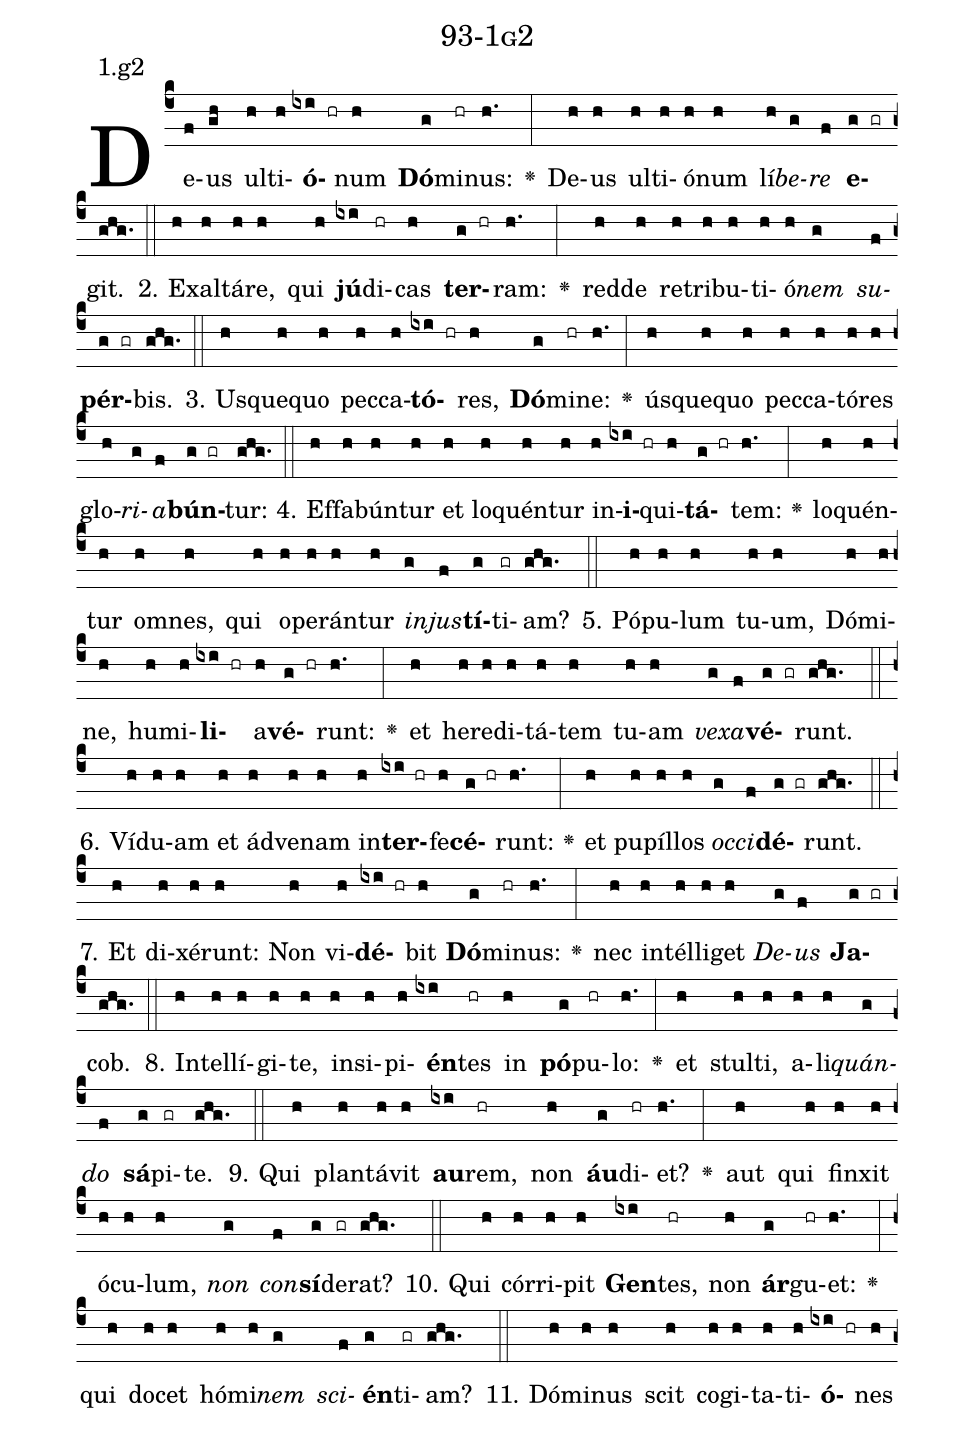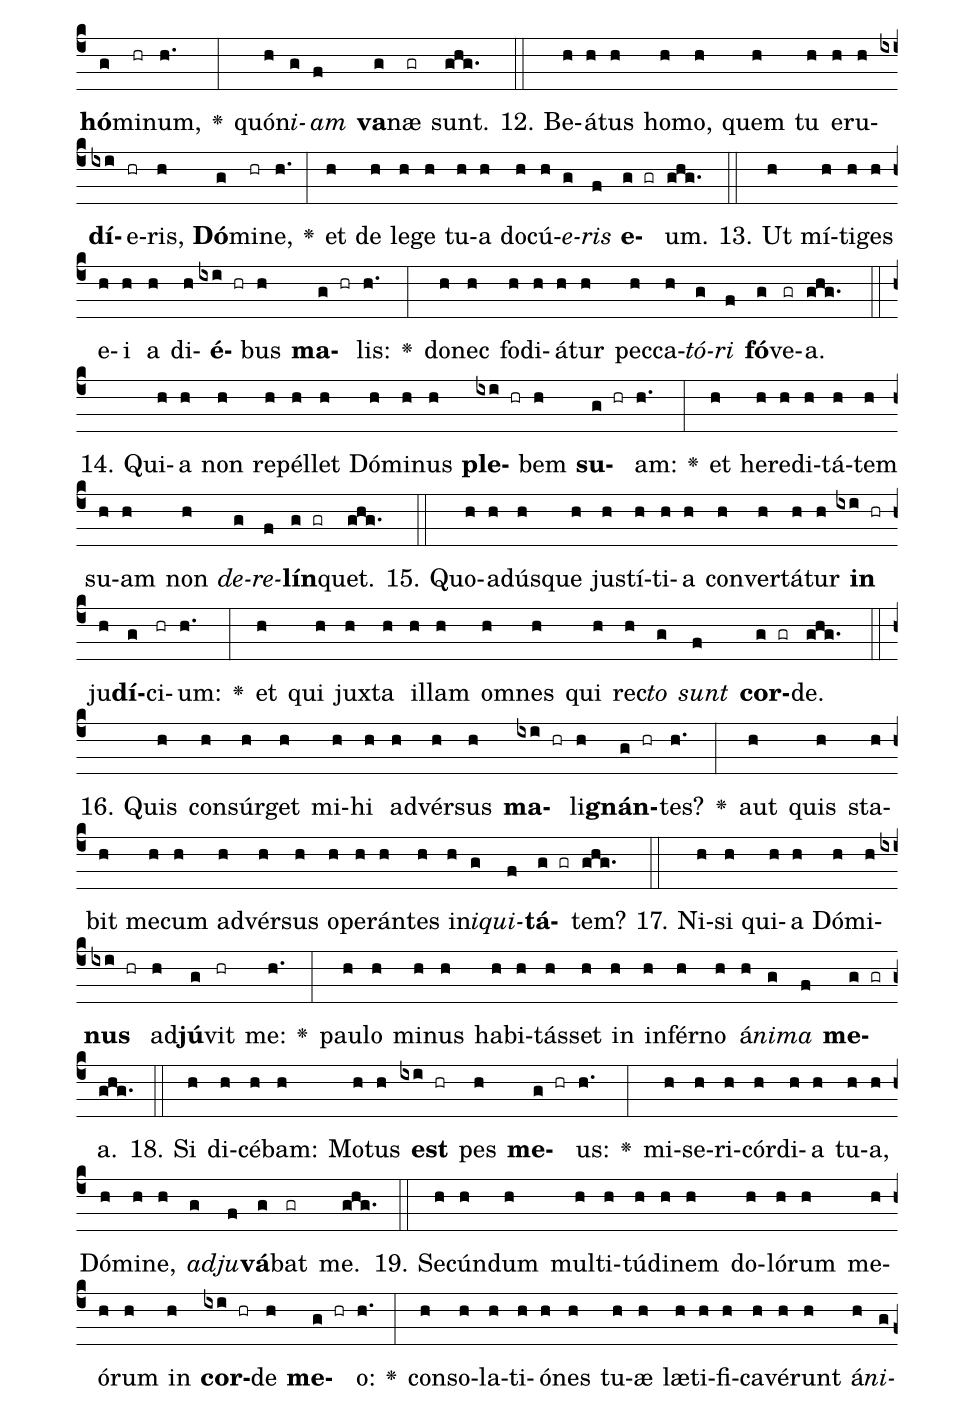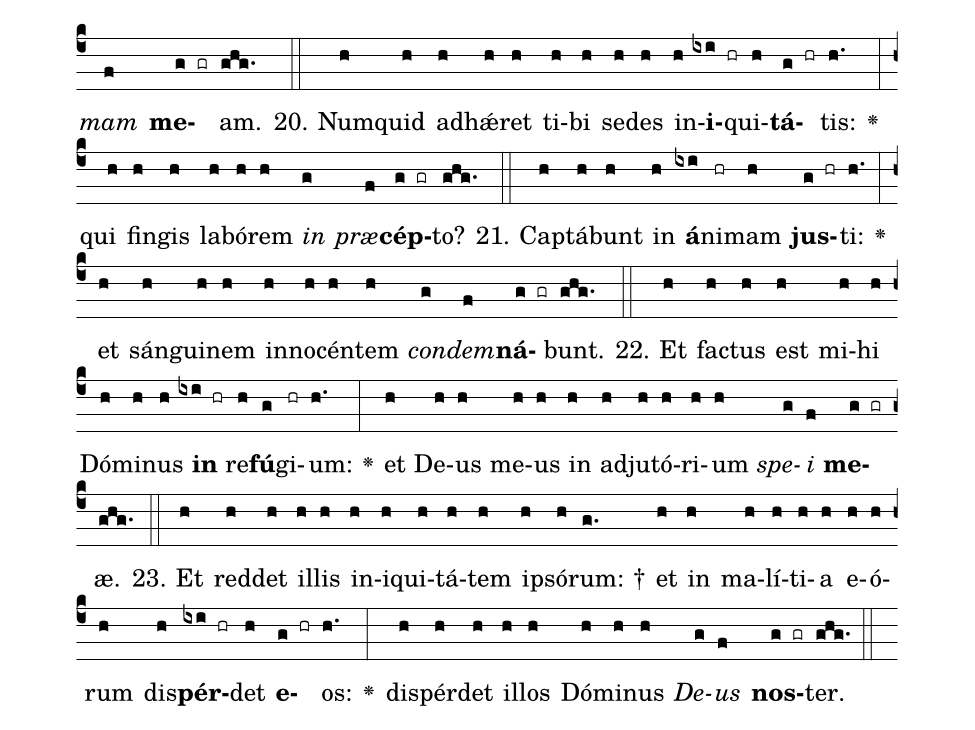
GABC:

name: 93-1g2;
annotation: 1.g2;
%%
(c4)De(f)us(gh) ul(h)ti(h)<b>ó</b>(ixi hr)num(h) <b>Dó</b>(g)mi(hr)nus:(h.) <v>\greheightstar</v>(:) De(h)us(h) ul(h)ti(h)ó(h)num(h) lí(h)<i>be</i>(g)<i>re</i>(f) <b>e</b>(g gr)git.(ghg.) (::)
2. Ex(h)al(h)tá(h)re,(h) qui(h) <b>jú</b>(ixi)di(hr)cas(h) <b>ter</b>(g hr)ram:(h.) <v>\greheightstar</v>(:) red(h)de(h) re(h)tri(h)bu(h)ti(h)ó(h)<i>nem</i>(g) <i>su</i>(f)<b>pér</b>(g gr)bis.(ghg.) (::)
3. Us(h)que(h)quo(h) pec(h)ca(h)<b>tó</b>(ixi hr)res,(h) <b>Dó</b>(g)mi(hr)ne:(h.) <v>\greheightstar</v>(:) ús(h)que(h)quo(h) pec(h)ca(h)tó(h)res(h) glo(h)<i>ri</i>(g)<i>a</i>(f)<b>bún</b>(g gr)tur:(ghg.) (::)
4. Ef(h)fa(h)bún(h)tur(h) et(h) lo(h)quén(h)tur(h) in(h)<b>i</b>(ixi hr)qui(h)<b>tá</b>(g hr)tem:(h.) <v>\greheightstar</v>(:) lo(h)quén(h)tur(h) om(h)nes,(h) qui(h) o(h)pe(h)rán(h)tur(h) <i>in</i>(g)<i>jus</i>(f)<b>tí</b>(g)ti(gr)am?(ghg.) (::)
5. Pó(h)pu(h)lum(h) tu(h)um,(h) Dó(h)mi(h)ne,(h) hu(h)mi(h)<b>li</b>(ixi hr)a(h)<b>vé</b>(g hr)runt:(h.) <v>\greheightstar</v>(:) et(h) he(h)re(h)di(h)tá(h)tem(h) tu(h)am(h) <i>ve</i>(g)<i>xa</i>(f)<b>vé</b>(g gr)runt.(ghg.) (::)
6. Ví(h)du(h)am(h) et(h) ád(h)ve(h)nam(h) in(h)<b>ter</b>(ixi hr)fe(h)<b>cé</b>(g hr)runt:(h.) <v>\greheightstar</v>(:) et(h) pu(h)píl(h)los(h) <i>oc</i>(g)<i>ci</i>(f)<b>dé</b>(g gr)runt.(ghg.) (::)
7. Et(h) di(h)xé(h)runt:(h) Non(h) vi(h)<b>dé</b>(ixi hr)bit(h) <b>Dó</b>(g)mi(hr)nus:(h.) <v>\greheightstar</v>(:) nec(h) in(h)tél(h)li(h)get(h) <i>De</i>(g)<i>us</i>(f) <b>Ja</b>(g gr)cob.(ghg.) (::)
8. In(h)tel(h)lí(h)gi(h)te,(h) in(h)si(h)pi(h)<b>én</b>(ixi)tes(hr) in(h) <b>pó</b>(g)pu(hr)lo:(h.) <v>\greheightstar</v>(:) et(h) stul(h)ti,(h) a(h)li(h)<i>quán</i>(g)<i>do</i>(f) <b>sá</b>(g)pi(gr)te.(ghg.) (::)
9. Qui(h) plan(h)tá(h)vit(h) <b>au</b>(ixi)rem,(hr) non(h) <b>áu</b>(g)di(hr)et?(h.) <v>\greheightstar</v>(:) aut(h) qui(h) fin(h)xit(h) ó(h)cu(h)lum,(h) <i>non</i>(g) <i>con</i>(f)<b>sí</b>(g)de(gr)rat?(ghg.) (::)
10. Qui(h) cór(h)ri(h)pit(h) <b>Gen</b>(ixi)tes,(hr) non(h) <b>ár</b>(g)gu(hr)et:(h.) <v>\greheightstar</v>(:) qui(h) do(h)cet(h) hó(h)mi(h)<i>nem</i>(g) <i>sci</i>(f)<b>én</b>(g)ti(gr)am?(ghg.) (::)
11. Dó(h)mi(h)nus(h) scit(h) co(h)gi(h)ta(h)ti(h)<b>ó</b>(ixi hr)nes(h) <b>hó</b>(g)mi(hr)num,(h.) <v>\greheightstar</v>(:) quón(h)<i>i</i>(g)<i>am</i>(f) <b>va</b>(g)næ(gr) sunt.(ghg.) (::)
12. Be(h)á(h)tus(h) ho(h)mo,(h) quem(h) tu(h) e(h)ru(h)<b>dí</b>(ixi)e(hr)ris,(h) <b>Dó</b>(g)mi(hr)ne,(h.) <v>\greheightstar</v>(:) et(h) de(h) le(h)ge(h) tu(h)a(h) do(h)cú(h)<i>e</i>(g)<i>ris</i>(f) <b>e</b>(g gr)um.(ghg.) (::)
13. Ut(h) mí(h)ti(h)ges(h) e(h)i(h) a(h) di(h)<b>é</b>(ixi hr)bus(h) <b>ma</b>(g hr)lis:(h.) <v>\greheightstar</v>(:) do(h)nec(h) fo(h)di(h)á(h)tur(h) pec(h)ca(h)<i>tó</i>(g)<i>ri</i>(f) <b>fó</b>(g)ve(gr)a.(ghg.) (::)
14. Qui(h)a(h) non(h) re(h)pél(h)let(h) Dó(h)mi(h)nus(h) <b>ple</b>(ixi hr)bem(h) <b>su</b>(g hr)am:(h.) <v>\greheightstar</v>(:) et(h) he(h)re(h)di(h)tá(h)tem(h) su(h)am(h) non(h) <i>de</i>(g)<i>re</i>(f)<b>lín</b>(g gr)quet.(ghg.) (::)
15. Quo(h)ad(h)ús(h)que(h) jus(h)tí(h)ti(h)a(h) con(h)ver(h)tá(h)tur(h) <b>in</b>(ixi hr) ju(h)<b>dí</b>(g)ci(hr)um:(h.) <v>\greheightstar</v>(:) et(h) qui(h) jux(h)ta(h) il(h)lam(h) om(h)nes(h) qui(h) rec(h)<i>to</i>(g) <i>sunt</i>(f) <b>cor</b>(g gr)de.(ghg.) (::)
16. Quis(h) con(h)súr(h)get(h) mi(h)hi(h) ad(h)vér(h)sus(h) <b>ma</b>(ixi hr)li(h)<b>gnán</b>(g hr)tes?(h.) <v>\greheightstar</v>(:) aut(h) quis(h) sta(h)bit(h) me(h)cum(h) ad(h)vér(h)sus(h) o(h)pe(h)rán(h)tes(h) in(h)<i>i</i>(g)<i>qui</i>(f)<b>tá</b>(g gr)tem?(ghg.) (::)
17. Ni(h)si(h) qui(h)a(h) Dó(h)mi(h)<b>nus</b>(ixi hr) ad(h)<b>jú</b>(g)vit(hr) me:(h.) <v>\greheightstar</v>(:) pau(h)lo(h) mi(h)nus(h) ha(h)bi(h)tás(h)set(h) in(h) in(h)fér(h)no(h) á(h)<i>ni</i>(g)<i>ma</i>(f) <b>me</b>(g gr)a.(ghg.) (::)
18. Si(h) di(h)cé(h)bam:(h) Mo(h)tus(h) <b>est</b>(ixi hr) pes(h) <b>me</b>(g hr)us:(h.) <v>\greheightstar</v>(:) mi(h)se(h)ri(h)cór(h)di(h)a(h) tu(h)a,(h) Dó(h)mi(h)ne,(h) <i>ad</i>(g)<i>ju</i>(f)<b>vá</b>(g)bat(gr) me.(ghg.) (::)
19. Se(h)cún(h)dum(h) mul(h)ti(h)tú(h)di(h)nem(h) do(h)ló(h)rum(h) me(h)ó(h)rum(h) in(h) <b>cor</b>(ixi hr)de(h) <b>me</b>(g hr)o:(h.) <v>\greheightstar</v>(:) con(h)so(h)la(h)ti(h)ó(h)nes(h) tu(h)æ(h) læ(h)ti(h)fi(h)ca(h)vé(h)runt(h) á(h)<i>ni</i>(g)<i>mam</i>(f) <b>me</b>(g gr)am.(ghg.) (::)
20. Num(h)quid(h) ad(h)hǽ(h)ret(h) ti(h)bi(h) se(h)des(h) in(h)<b>i</b>(ixi hr)qui(h)<b>tá</b>(g hr)tis:(h.) <v>\greheightstar</v>(:) qui(h) fin(h)gis(h) la(h)bó(h)rem(h) <i>in</i>(g) <i>præ</i>(f)<b>cép</b>(g gr)to?(ghg.) (::)
21. Cap(h)tá(h)bunt(h) in(h) <b>á</b>(ixi)ni(hr)mam(h) <b>jus</b>(g hr)ti:(h.) <v>\greheightstar</v>(:) et(h) sán(h)gui(h)nem(h) in(h)no(h)cén(h)tem(h) <i>con</i>(g)<i>dem</i>(f)<b>ná</b>(g gr)bunt.(ghg.) (::)
22. Et(h) fac(h)tus(h) est(h) mi(h)hi(h) Dó(h)mi(h)nus(h) <b>in</b>(ixi hr) re(h)<b>fú</b>(g)gi(hr)um:(h.) <v>\greheightstar</v>(:) et(h) De(h)us(h) me(h)us(h) in(h) ad(h)ju(h)tó(h)ri(h)um(h) <i>spe</i>(g)<i>i</i>(f) <b>me</b>(g gr)æ.(ghg.) (::)
23. Et(h) red(h)det(h) il(h)lis(h) in(h)i(h)qui(h)tá(h)tem(h) ip(h)só(h)rum: †(g.) et(h) in(h) ma(h)lí(h)ti(h)a(h) e(h)ó(h)rum(h) dis(h)<b>pér</b>(ixi hr)det(h) <b>e</b>(g hr)os:(h.) <v>\greheightstar</v>(:) dis(h)pér(h)det(h) il(h)los(h) Dó(h)mi(h)nus(h) <i>De</i>(g)<i>us</i>(f) <b>nos</b>(g gr)ter.(ghg.) (::)
